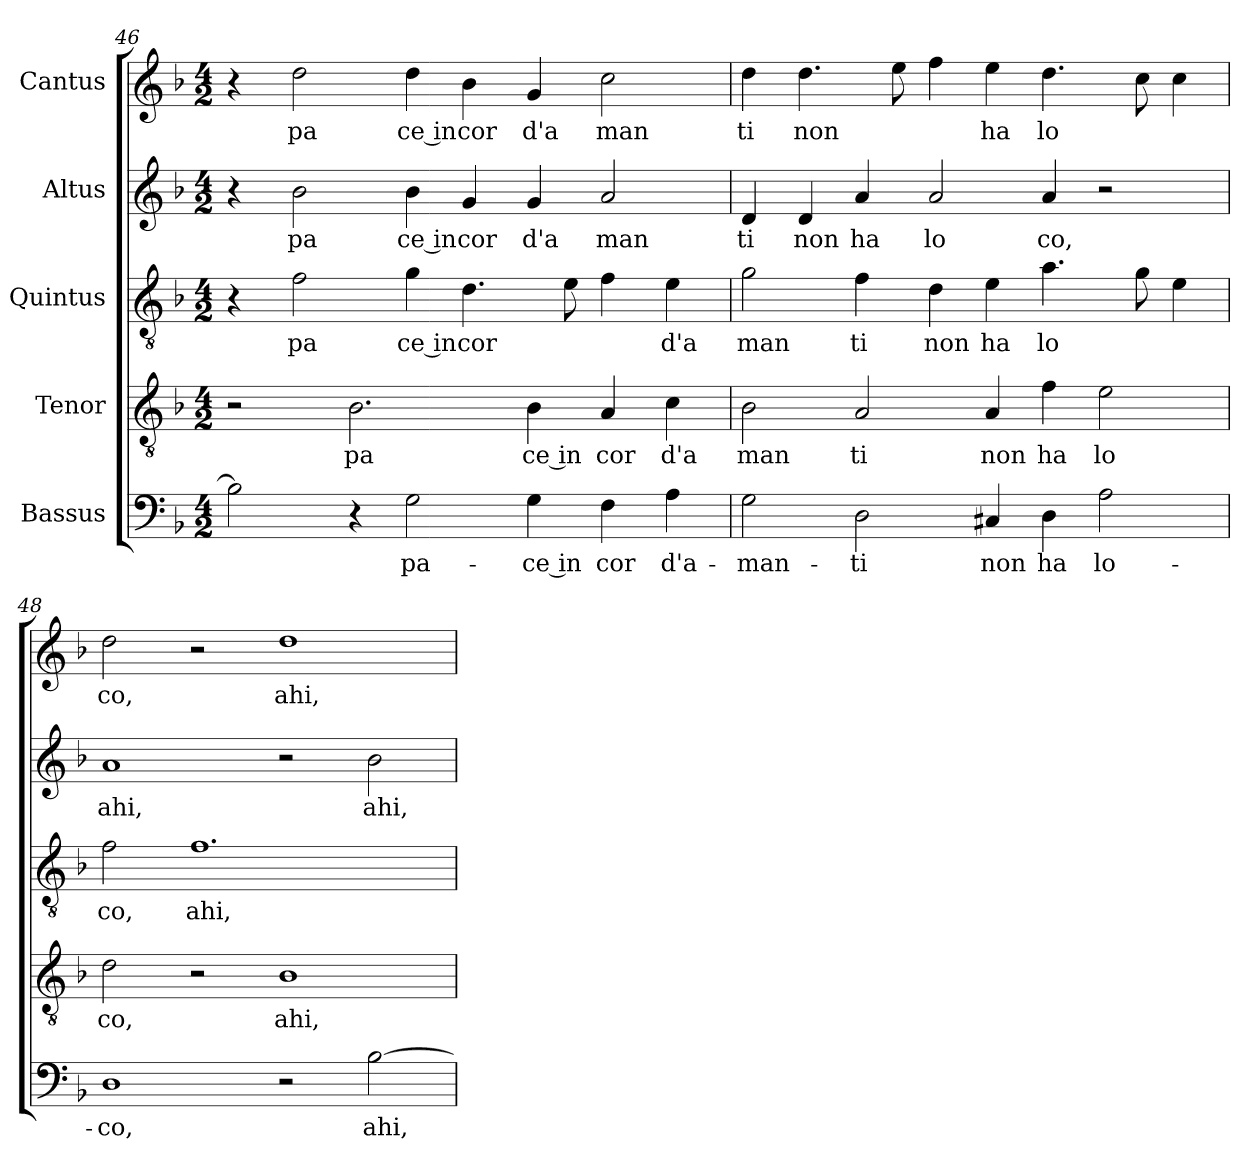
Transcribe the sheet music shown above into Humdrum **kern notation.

**kern	**text	**kern	**text	**kern	**text	**kern	**text	**kern	**text
*part5	*part5	*part4	*part4	*part3	*part3	*part2	*part2	*part1	*part1
*staff5	*staff5	*staff4	*staff4	*staff3	*staff3	*staff2	*staff2	*staff1	*staff1
*I"Bassus	*	*I"Tenor	*	*I"Quintus	*	*I"Altus	*	*I"Cantus	*
!!LO:LB:g=z
*clefF4	*	*clefGv2	*	*clefGv2	*	*clefG2	*	*clefG2	*
*k[b-]	*	*k[b-]	*	*k[b-]	*	*k[b-]	*	*k[b-]	*
*F:	*	*F:	*	*F:	*	*F:	*	*F:	*
*M4/2	*	*M4/2	*	*M4/2	*	*M4/2	*	*M4/2	*
=46	=46	=46	=46	=46	=46	=46	=46	=46	=46
*^	*	*	*	*	*	*	*	*	*
2B-\]	64ryy	.	2r	.	4r	.	4r	.	4r	.
.	1ryy	.	.	.	.	.	.	.	.	.
!	!	!	!	!	!	!LO:LY:b:cj	!	!LO:LY:b:cj	!	!LO:LY:b:cj
.	.	.	.	.	2f\	pa	2b-\	pa	2dd\	pa
!	!	!	!	!LO:LY:b:cj	!	!	!	!	!	!
4r	.	.	2.B-\	pa	.	.	.	.	.	.
!	!	!LO:LY:b:cj	!	!	!	!LO:LY:b:rj	!	!LO:LY:b:rj	!	!LO:LY:b:rj
2G\	.	pa-	.	.	4g\)	ce in	(<4b-\)	ce in	(<4dd\	ce in
!	!	!	!	!	!	!LO:LY:b	!	!LO:LY:b:cj	!	!LO:LY:b:cj
.	.	.	.	.	4.d\	cor	4g/	cor	4b-\	cor
.	2ryy	.	.	.	.	.	.	.	.	.
!	!	!LO:LY:b:rj	!	!LO:LY:b:rj	!	!	!	!LO:LY:b:cj	!	!LO:LY:b:cj
4G\)	.	-ce in	(<4B-\	ce in	.	.	4g/	d'a	4g/	d'a
.	.	.	.	.	8e\	.	.	.	.	.
!	!	!LO:LY:b:cj	!	!LO:LY:b:cj	!	!	!	!LO:LY:b:cj	!	!LO:LY:b:cj
4F\	.	cor	4A/	cor	4f\	.	2a/	man	2cc\	man
.	4ryy	.	.	.	.	.	.	.	.	.
!	!	!LO:LY:b:cj	!	!LO:LY:b:cj	!	!LO:LY:b:cj	!	!	!	!
4A\	.	d'a-	4c\	d'a	4e\	d'a	.	.	.	.
.	8...ryy	.	.	.	.	.	.	.	.	.
=47	=47	=47	=47	=47	=47	=47	=47	=47	=47	=47
!	!	!LO:LY:b:cj	!	!LO:LY:b:cj	!	!LO:LY:b:cj	!	!LO:LY:b:cj	!	!LO:LY:b:cj
*v	*v	*	*	*	*	*	*	*	*	*
2G\	-man-	2B-\	man	2g\	man	4d/	ti	4dd\	ti
!	!	!	!	!	!	!	!LO:LY:b:cj	!	!LO:LY:b
.	.	.	.	.	.	4d/	non	4.dd\	non
!	!LO:LY:b:cj	!	!LO:LY:b:cj	!	!LO:LY:b:cj	!	!LO:LY:b:cj	!	!
2D\	-ti	2A/	ti	4f\	ti	4a/	ha	.	.
.	.	.	.	.	.	.	.	8ee\	.
!	!	!	!	!	!LO:LY:b:cj	!	!LO:LY:b:cj	!	!
.	.	.	.	4d\	non	2a/	lo	4ff\	.
!	!LO:LY:b:cj	!	!LO:LY:b:cj	!	!LO:LY:b:cj	!	!	!	!LO:LY:b:cj
4C#X/	non	4A/	non	4e\	ha	.	.	4ee\	ha
!	!LO:LY:b:cj	!	!LO:LY:b:cj	!	!LO:LY:b:cj	!	!LO:LY:b:cj	!	!LO:LY:b:cj
4D\	ha	4f\	ha	4.a\	lo	4a/	co,	4.dd\	lo
!	!LO:LY:b:cj	!	!LO:LY:b:cj	!	!	!	!	!	!
2A\	lo-	2e\	lo	.	.	2r	.	.	.
.	.	.	.	8g\	.	.	.	8cc\	.
.	.	.	.	4e\	.	.	.	4cc\	.
=48	=48	=48	=48	=48	=48	=48	=48	=48	=48
!	!LO:LY:b:cj	!	!LO:LY:b:cj	!	!LO:LY:b:cj	!	!LO:LY:b:cj	!	!LO:LY:b:cj
1D	-co,	2d\	co,	2f\	co,	1a	ahi,	2dd\	co,
!	!	!	!	!	!LO:LY:b:cj	!	!	!	!
.	.	2r	.	1.f	ahi,	.	.	2r	.
!	!	!	!LO:LY:b:cj	!	!	!	!	!	!LO:LY:b:cj
2r	.	1B-	ahi,	.	.	2r	.	1dd	ahi,
!	!LO:LY:b	!	!	!	!	!	!LO:LY:b:cj	!	!
[>2B-\	ahi,	.	.	.	.	2b-\	ahi,	.	.
=	=	=	=	=	=	=	=	=	=
*-	*-	*-	*-	*-	*-	*-	*-	*-	*-
